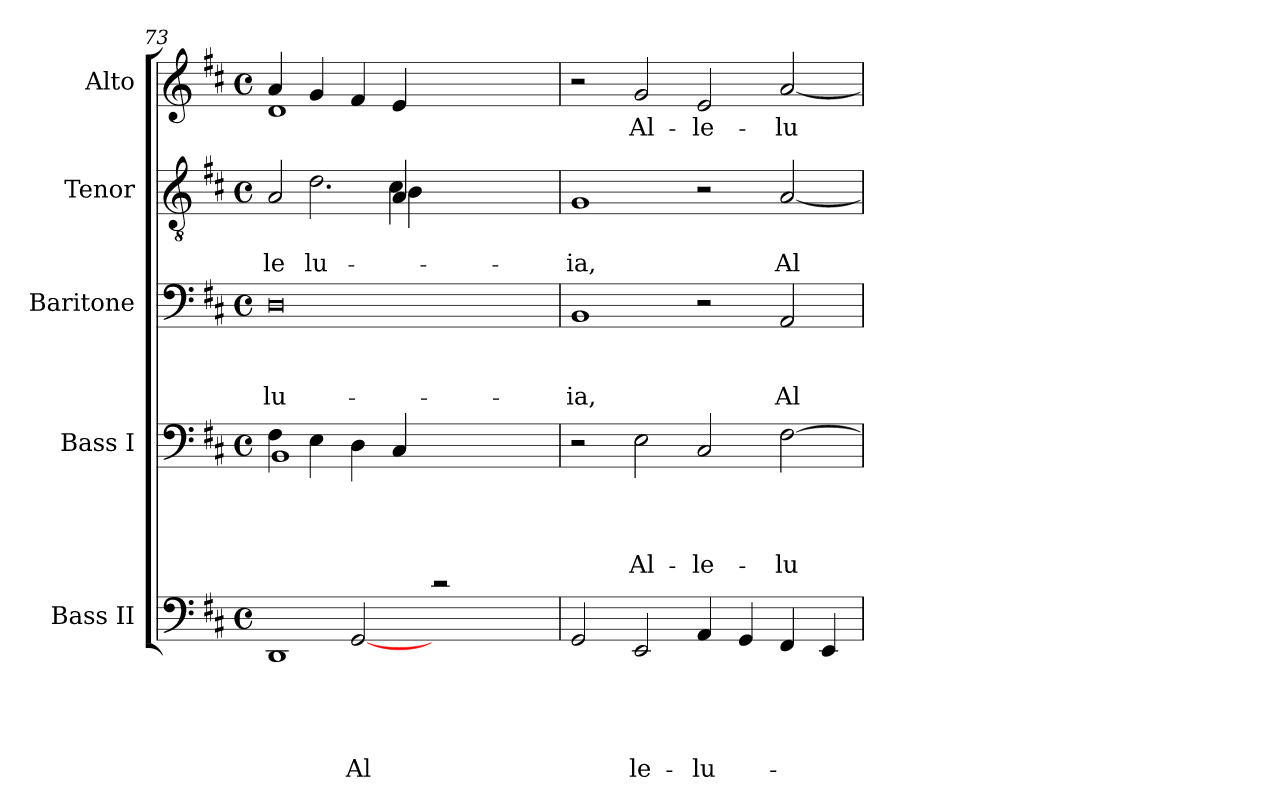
**kern	**text	**text	**text	**text	**text	**kern	**text	**text	**text	**text	**kern	**text	**text	**text	**kern	**text	**text	**kern	**text
*part5	*part5	*part5	*part5	*part5	*part5	*part4	*part4	*part4	*part4	*part4	*part3	*part3	*part3	*part3	*part2	*part2	*part2	*part1	*part1
*staff5	*staff5	*staff5	*staff5	*staff5	*staff5	*staff4	*staff4	*staff4	*staff4	*staff4	*staff3	*staff3	*staff3	*staff3	*staff2	*staff2	*staff2	*staff1	*staff1
*I"Bass II	*	*	*	*	*	*I"Bass I	*	*	*	*	*I"Baritone	*	*	*	*I"Tenor	*	*	*I"Alto	*
*clefF4	*	*	*	*	*	*clefF4	*	*	*	*	*clefF4	*	*	*	*clefGv2	*	*	*clefG2	*
*k[f#c#]	*	*	*	*	*	*k[f#c#]	*	*	*	*	*k[f#c#]	*	*	*	*k[f#c#]	*	*	*k[f#c#]	*
*D:	*	*	*	*	*	*D:	*	*	*	*	*D:	*	*	*	*D:	*	*	*D:	*
*M4/4	*	*	*	*	*	*M4/4	*	*	*	*	*M4/4	*	*	*	*M4/4	*	*	*M4/4	*
*met(c)	*	*	*	*	*	*met(c)	*	*	*	*	*met(c)	*	*	*	*met(c)	*	*	*met(c)	*
=73	=73	=73	=73	=73	=73	=73	=73	=73	=73	=73	=73	=73	=73	=73	=73	=73	=73	=73	=73
*^	*	*	*	*	*	*^	*	*	*	*	*	*	*	*	*	*	*	*	*
!	!	!	!	!	!	!	!	!	!	!	!	!	!	!	!	!LO:LY:b	!	!	!LO:LY:b	!	!
*	*	*	*	*	*	*	*	*	*	*	*	*	*	*	*	*	*^	*	*	*^	*
*	*	*	*	*	*	*	*	*	*	*	*	*	*	*	*	*	*	*^	*	*	*	*	*
*	*	*	*	*	*	*	*	*	*	*	*	*	*	*	*	*	*	*	*^	*	*	*	*	*
1DD	2ryy	.	.	.	.	.	4F#\	1BB	.	.	.	.	0D	.	.	-lu-	2A/	4ryy	2.ryy	2.ryy	.	-le-	4a/	1d	.
!	!	!	!	!	!	!	!	!	!	!	!	!	!	!	!	!	!	!	!	!	!	!LO:LY:b	!	!	!
.	.	.	.	.	.	.	4E\	.	.	.	.	.	.	.	.	.	.	2.d\	.	.	.	-lu-	4g/	.	.
!	!	!	!	!	!	!LO:LY:b	!	!	!	!	!	!	!	!	!	!	!	!	!	!	!	!	!	!	!
.	[<2GG/	.	.	.	.	Al-	4D\	.	.	.	.	.	.	.	.	.	4ryy	.	.	.	.	.	4f#/	.	.
.	.	.	.	.	.	.	4C#/	.	.	.	.	.	.	.	.	.	4A/	.	4c#\	4B\	.	.	4e/	.	.
2rc	2ryy	.	.	.	.	.	1ryy	1ryy	.	.	.	.	.	.	.	.	1ryy	1ryy	1ryy	1ryy	.	.	1ryy	1ryy	.
2ryy	2ryy	.	.	.	.	.	.	.	.	.	.	.	.	.	.	.	.	.	.	.	.	.	.	.	.
*	*	*	*	*	*	*	*	*	*	*	*	*	*	*	*	*	*v	*v	*v	*v	*	*	*	*	*
*	*	*	*	*	*	*	*v	*v	*	*	*	*	*	*	*	*	*	*	*	*v	*v	*
=74	=74	=74	=74	=74	=74	=74	=74	=74	=74	=74	=74	=74	=74	=74	=74	=74	=74	=74	=74	=74
!	!	!	!	!	!	!	!	!	!	!	!	!	!	!	!LO:LY:b	!	!	!LO:LY:b	!	!
*v	*v	*	*	*	*	*	*	*	*	*	*	*	*	*	*	*	*	*	*	*
2GG/	.	.	.	.	.	2r	.	.	.	.	1BB	.	.	-ia,	1G	.	-ia,	2r	.
!	!	!	!	!	!LO:LY:b	!	!	!	!	!LO:LY:b	!	!	!	!	!	!	!	!	!LO:LY:b
2EE/	.	.	.	.	-le-	2E\	.	.	.	Al-	.	.	.	.	.	.	.	2g/	Al-
!	!	!	!	!	!LO:LY:b	!	!	!	!	!LO:LY:b	!	!	!	!	!	!	!	!	!LO:LY:b
4AA/	.	.	.	.	-lu-	2C#/	.	.	.	-le-	2r	.	.	.	2r	.	.	2e/	-le-
4GG/	.	.	.	.	.	.	.	.	.	.	.	.	.	.	.	.	.	.	.
!	!	!	!	!	!	!	!	!	!	!LO:LY:b	!	!	!	!LO:LY:b	!	!	!LO:LY:b	!	!LO:LY:b
4FF#/	.	.	.	.	.	[<2F#\	.	.	.	-lu-	2AA/	.	.	Al-	[<2A/	.	Al-	[<2a/	-lu-
4EE/	.	.	.	.	.	.	.	.	.	.	.	.	.	.	.	.	.	.	.
=	=	=	=	=	=	=	=	=	=	=	=	=	=	=	=	=	=	=	=
*-	*-	*-	*-	*-	*-	*-	*-	*-	*-	*-	*-	*-	*-	*-	*-	*-	*-	*-	*-
